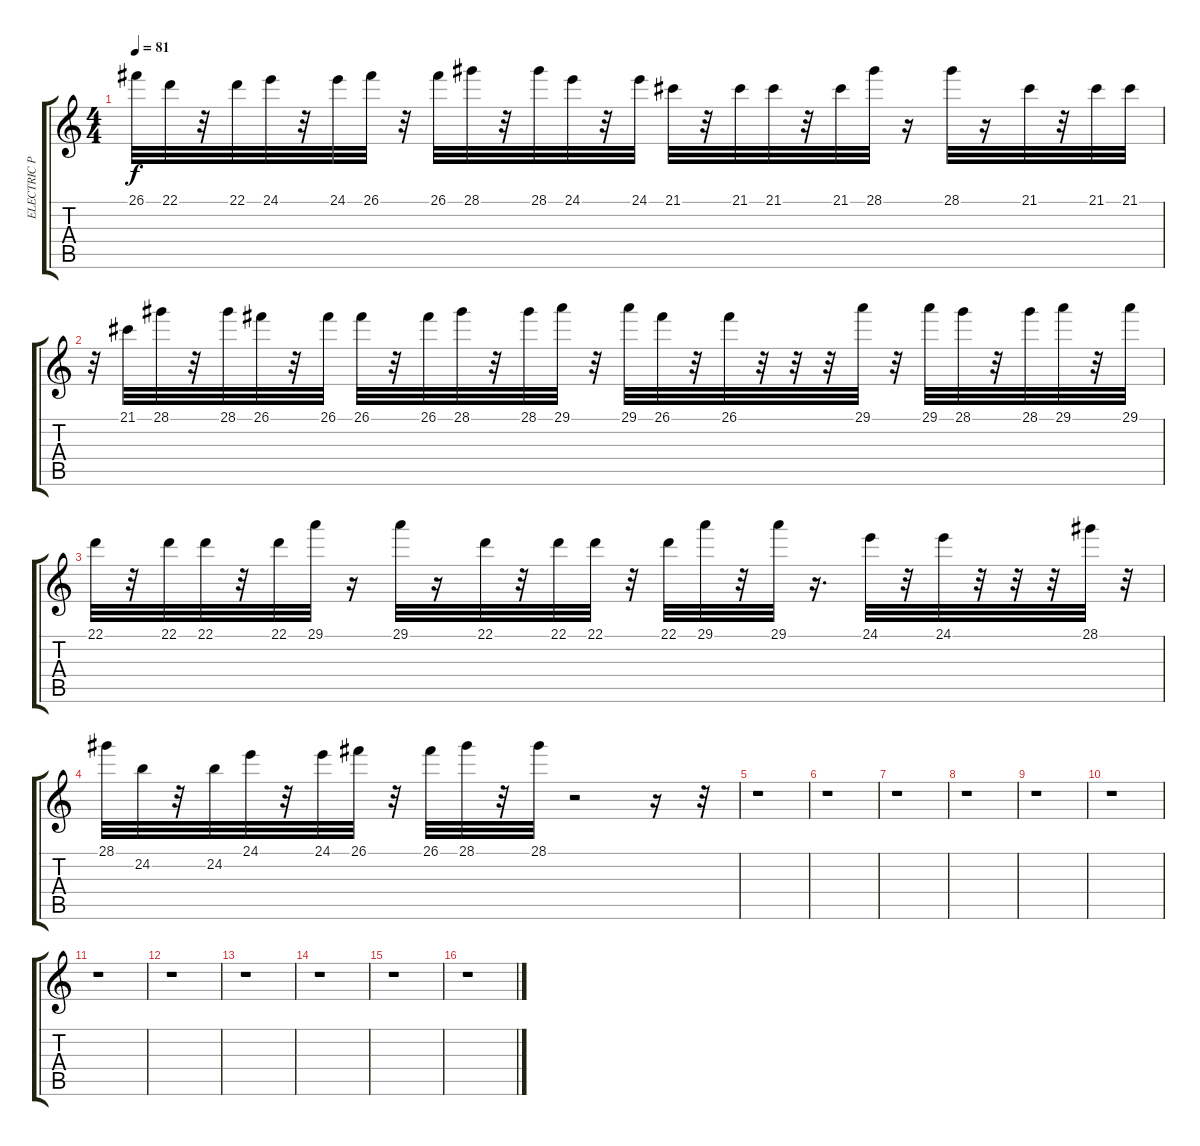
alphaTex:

\track ("ELECTRIC PIANO2" "ELECTRIC P") {instrument clarinet}
\staff {score tabs}
\tuning (E4 B3 G3 D3 A2 E2) {hide}
\ts (4 4)
\tempo 81
\clef g2
\ks c
26.1.32{dy f} 22.1.32 r.32 22.1.32 24.1.32 r.32 24.1.32 26.1.32 r.32 26.1.32 28.1.32 r.32 28.1.32 24.1.32 r.32 24.1.32 21.1.32 r.32 21.1.32 21.1.32 r.32 21.1.32 28.1.32 r.16 28.1.32 r.16 21.1.32 r.32 21.1.32 21.1.32 |
r.32 21.1.32 28.1.32 r.32 28.1.32 26.1.32 r.32 26.1.32 26.1.32 r.32 26.1.32 28.1.32 r.32 28.1.32 29.1.32 r.32 29.1.32 26.1.32 r.32 26.1.32 r.32 r.32 r.32 29.1.32 r.32 29.1.32 28.1.32 r.32 28.1.32 29.1.32 r.32 29.1.32 |
22.1.32 r.32 22.1.32 22.1.32 r.32 22.1.32 29.1.32 r.16 29.1.32 r.16 22.1.32 r.32 22.1.32 22.1.32 r.32 22.1.32 29.1.32 r.32 29.1.32 r.16{d} 24.1.32 r.32 24.1.32 r.32 r.32 r.32 28.1.32 r.32 |
28.1.32 24.2.32 r.32 24.2.32 24.1.32 r.32 24.1.32 26.1.32 r.32 26.1.32 28.1.32 r.32 28.1.32 r.2 r.16 r.32 |
r.1 |
r.1 |
r.1 |
r.1 |
r.1 |
r.1 |
r.1 |
r.1 |
r.1 |
r.1 |
r.1 |
r.1
